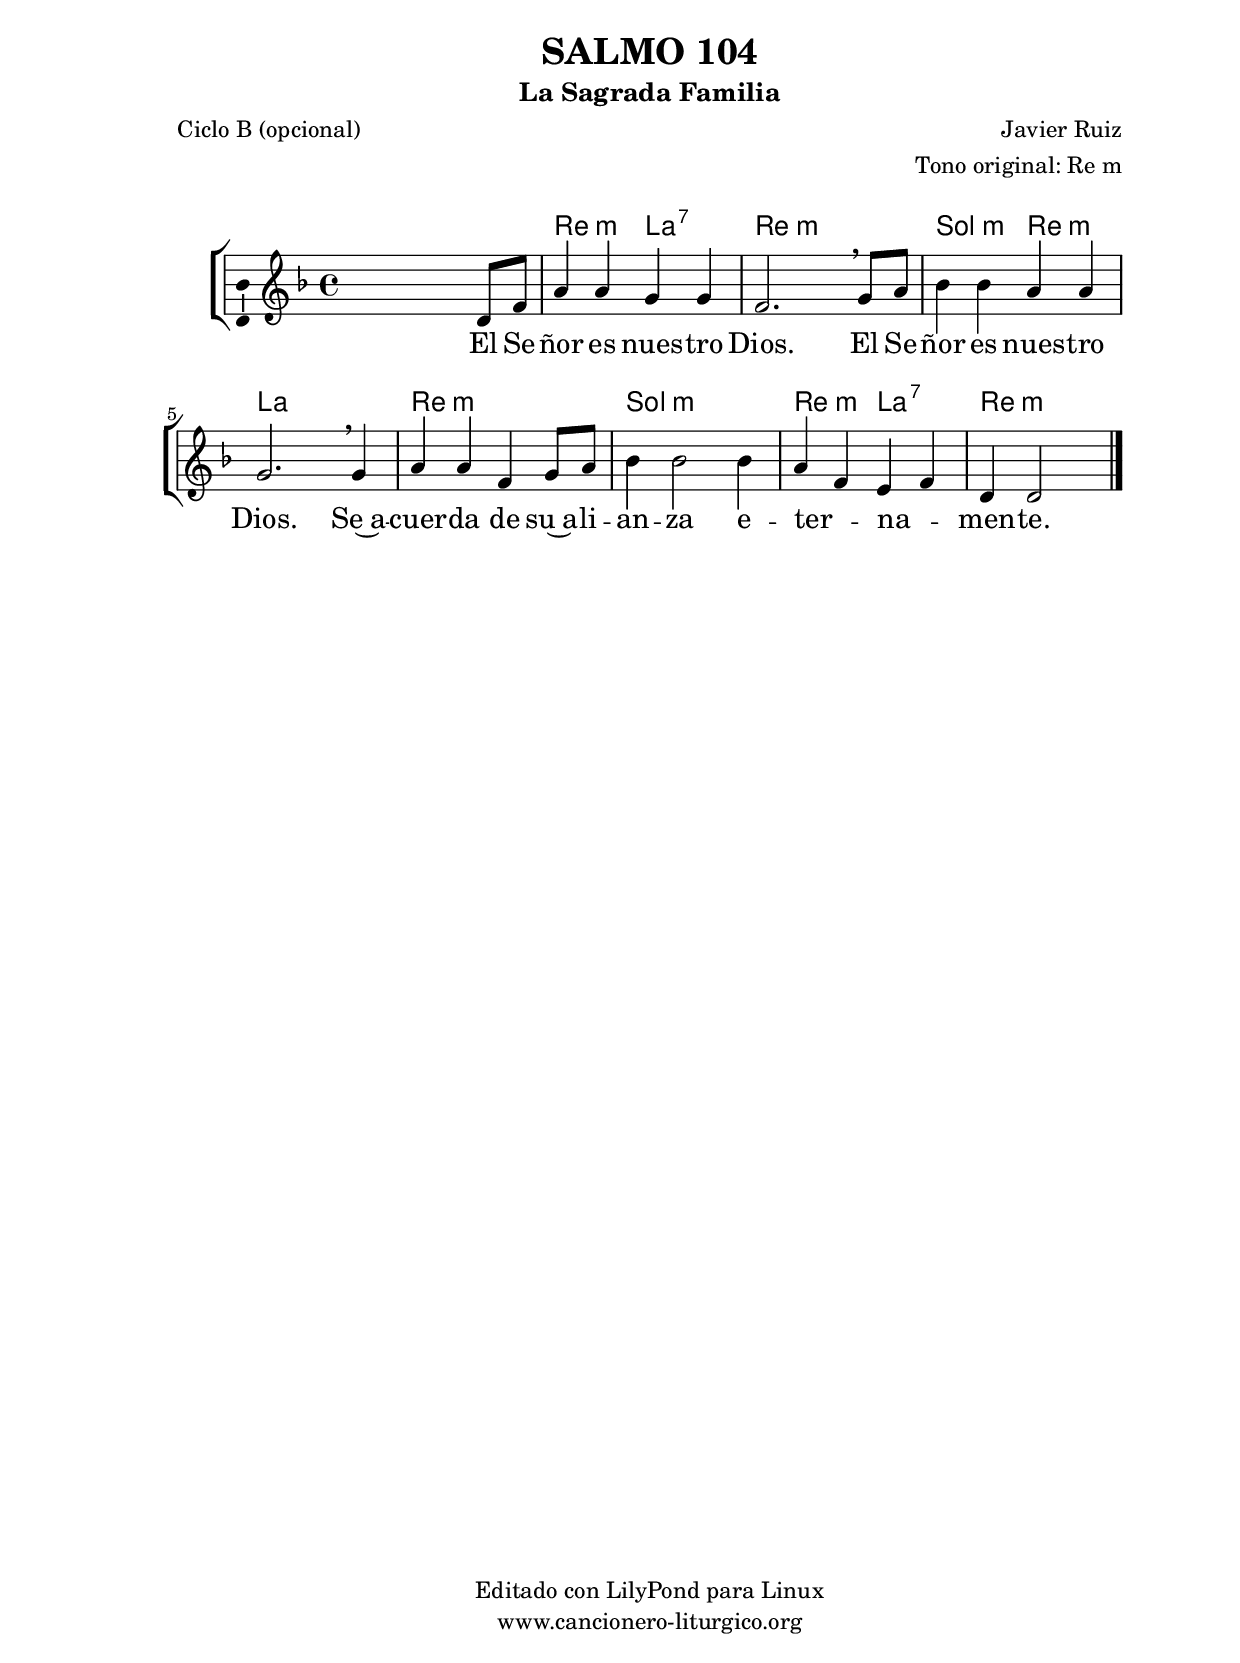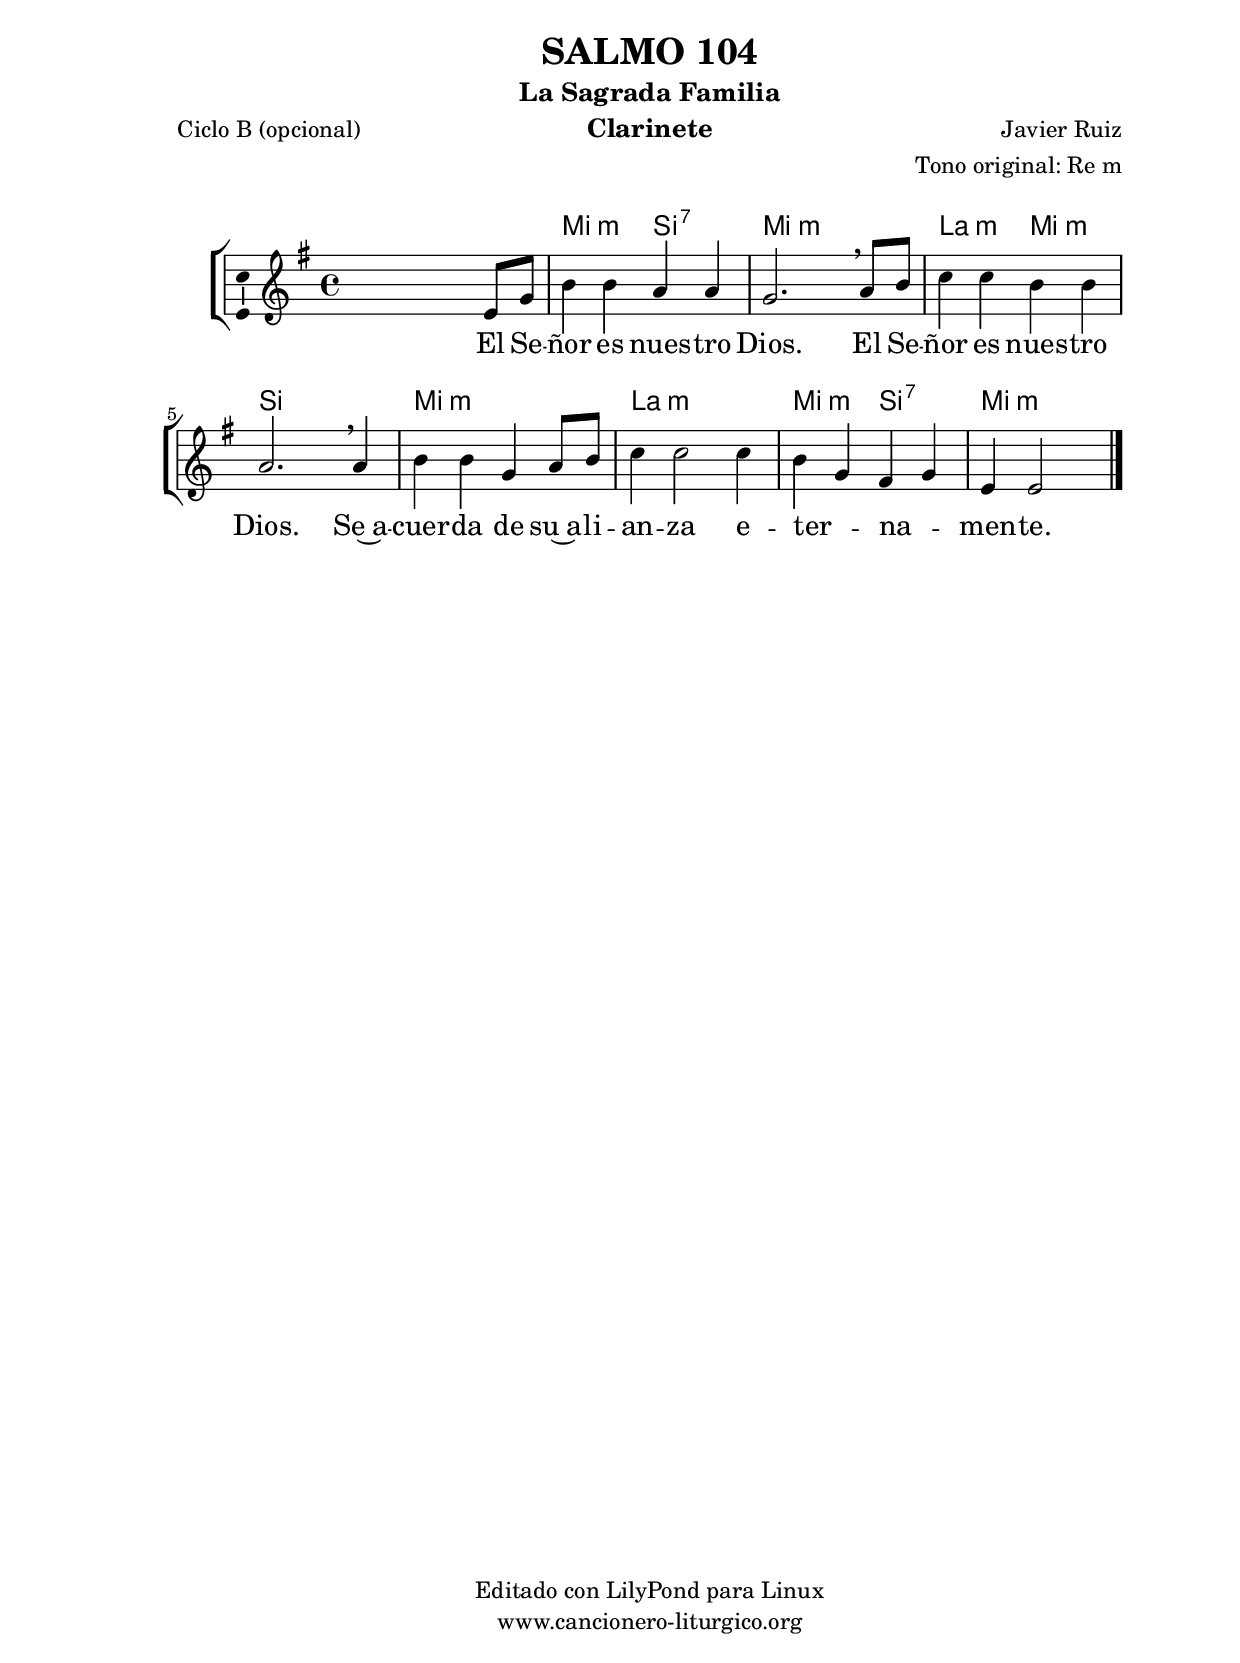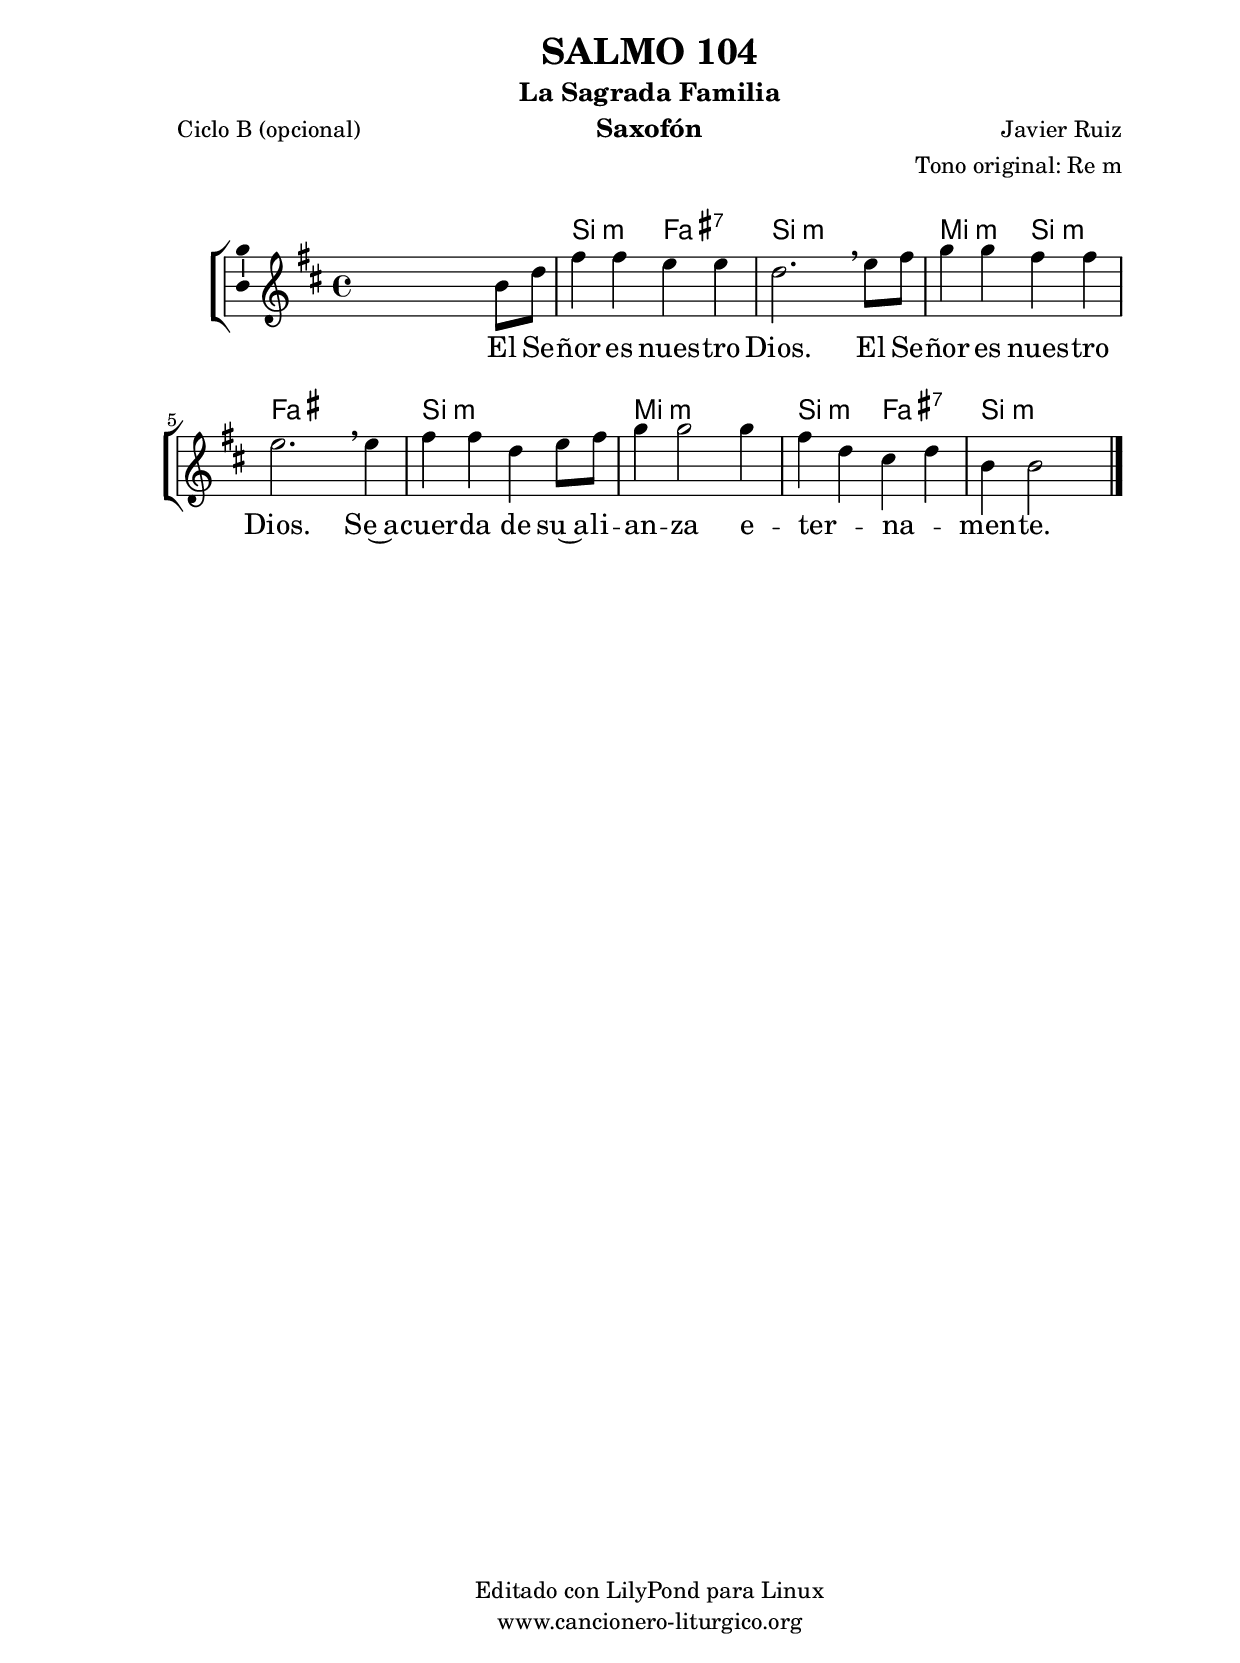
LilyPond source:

%
%para convertir .midi en .wav:
%timidity filename.midi -Ow -o finename.wav
%
%
%Para convertir de .wav a .mp3:
%lame -h -m j filename.wav
%
%
%para escuchar el midi:
%timidity nombrefichero.midi
%


%versión de lilypond para la que se ha escrito esta partitura:
\version "2.16.0"

	%Tamaño papel
	#(set-default-paper-size "a4")
	%Tamaño partitura
	#(set-global-staff-size 20)
	%No responde al pulsar sobre una nota
	#(ly:set-option 'point-and-click #f)

%parámetros del encabezamiento:
\header {
	title = "SALMO 104"
	subtitle = "La Sagrada Familia"
	composer = "Javier Ruiz"
	poet = "Ciclo B (opcional)"
	meter = ""
	arranger = "Tono original: Re m"
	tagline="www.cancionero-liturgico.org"
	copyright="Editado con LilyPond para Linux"
	tiempo = "Navidad"
	usos = "Salmo"
	letra = "El Señor es nuestro Dios. El Señor es nuestro Dios. Se acuerda de su alianza eternamente."
	}

%parámetros asociados al papel:
\paper  {
	oddHeaderMarkup = \markup {\fill-line { \on-the-fly #not-first-page \fromproperty #'header:title \on-the-fly #not-first-page \fromproperty #'header:composer }}
	evenHeaderMarkup = \markup {\fill-line { \fromproperty #'header:composer \fromproperty #'header:title }}
	#(set-paper-size "a4")
	print-page-number = ##f
	first-page-number = 1
	print-first-page-number = ##f
%	head-separation = 3.0 \cm
	top-margin = 2.0 \cm
	bottom-margin = 0.5\cm
%%%	bottom-margin = -1.0\cm
	left-margin = 3.0 \cm
	line-width = 16.0 \cm 
	indent = 8\mm
	interscoreline = 2.\mm
	between-system-space = 15\mm
%	para que las partituras no llenen la hoja:
	ragged-bottom = ##t
%	idem para la última hoja:
	ragged-last-bottom = ##f
%	para que las partituras llenen el ancho del papel:
	ragged-last = ##f
	after-title-space = 2.5 \cm
%page-count=1
%system-count=8

	%Flexible Vertical Spacing
%	markup-markup-spacing =
%	#'((basic-distance . 15) (minimum-distance . 15) (padding . 3))
	markup-system-spacing =
	#'((basic-distance . 15) (minimum-distance . 15) (padding . 3))
	system-system-spacing =
	#'((basic-distance . 15) (minimum-distance . 15) (padding . 3))
	score-system-spacing =
	#'((basic-distance . 15) (minimum-distance . 15) (padding . 5))
%	top-system-spacing = % header
%	#'((basic-distance . 8) (minimum-distance . 0) (padding . 3))
%	top-markup-spacing =
%	#'((basic-distance . 20) (minimum-distance . 20) (padding . 3))
	last-bottom-spacing = % footer
	#'((basic-distance . 5) (minimum-distance . 5) (padding . 3))
%	score-markup-spacing =
%	#'((basic-distance . 16) (minimum-distance . 13) (padding . 3))

	}


%parámetros que afectan a toda la partitura:
global =  {
	%clave de sol (G):
	\clef G
	%armadura:
%	\transpose a d
	\key d \minor
	\tempo 4=100
	\set Score.tempoHideNote = ##t
	}


acordes = {
	\italianChords
	\chordmode {
%	\transpose a d
{

s1
d2:m a:7 d:m d:m g:m d:m a a d:m d:m g:m g:m d:m a:7 d:m d:m

	}
	}
}

melodia = 
%	\transpose a d
{
	\relative c'{

\time 4/4
s2 s4 d8 f
a4 a g g
f2. \breathe g8 a
bes4 bes a a
g2. \breathe g4
a4 a f g8 a
bes4 bes2 bes4
a4 f e f
d4 d2 s4

	\bar "|."
	}
	}


texto = \lyricmode {
El Se -- ñor es nues -- tro Dios.
El Se -- ñor es nues -- tro Dios.
Se~a -- cuer -- da de su~a -- li -- an -- za e -- ter -- _ na -- _ men -- te.
	}


acordesStaff = \context ChordNames = acordesStaff <<
	\set chordChanges = ##t
	\acordes
	>>


vozStaff = \context Voice = vozStaff
\with {\consists "Ambitus_engraver"}
<<
%	\set Staff.instrumentName = ""
%	\set Staff.shortInstrumentName = ""
%	\set Staff.midiInstrument = #"clarinet"
%	\set Staff.midiInstrument = #"cello"
%	\set Staff.midiInstrument = #"flute"
	\set Staff.midiInstrument = #"electric guitar (jazz)"
%	\set Staff.midiInstrument = #"english horn"
%	\set Staff.midiInstrument = #"violin"
%	\set Staff.midiInstrument = #"glockenspiel"
	\set Staff.midiMinimumVolume = #0.7
	\set Staff.midiMaximumVolume = #0.9
	\global
	\melodia
	>>


textoStaff = \context Lyrics = textoStaff <<
	\lyricsto vozStaff \texto
	>>

\book {
	\score {
		\context ChoirStaff {
			\override StaffGroup.SystemStartBracket #'collapse-height = #1
			\override Score.SystemStartBar #'collapse-height = #1
			<<
			\acordesStaff
			\vozStaff
			\textoStaff
			>>
			}
		\layout {
	    		\context {
				\Lyrics
				\override LyricText #'font-size = #2
				}
	   		 \context {
				\Score
				%fontSize = #3
				\override StaffSymbol #'staff-space = #(magstep +3)
				%\override Beam #'thickness = #0.55
				%\override SpacingSpanner #'spacing-increment = #1.0
				%\override Slur #'height-limit = #1.5
				}
			}
		}
	\score {
		\unfoldRepeats
		\context ChoirStaff {
			<<
			\acordesStaff
			\vozStaff
			>>
			}
		\midi {
	  		\context {
	  			\Score
				tempoWholesPerMinute = #(ly:make-moment 70 4)
				}
			}
		}
	}

%Partitura para clarinete
#(define output-suffix "C")
\book {
	\header{
		instrument = "Clarinete"
		}
	\score {
		\context ChoirStaff {
			\override StaffGroup.SystemStartBracket #'collapse-height = #1
			\override Score.SystemStartBar #'collapse-height = #1
\transpose c d
			<<
			\acordesStaff
			\vozStaff
			\textoStaff
			>>
			}
		\layout {
	    		\context {
				\Lyrics
				\override LyricText #'font-size = #2
				}
	   		 \context {
				\Score
				%fontSize = #3
				\override StaffSymbol #'staff-space = #(magstep +3)
				%\override Beam #'thickness = #0.55
				%\override SpacingSpanner #'spacing-increment = #1.0
				%\override Slur #'height-limit = #1.5
				}
			}
		}
	}

%Partitura para saxofón
#(define output-suffix "S")
\book {
	\header{
		instrument = "Saxofón"
		}
	\score {
		\context ChoirStaff {
			\override StaffGroup.SystemStartBracket #'collapse-height = #1
			\override Score.SystemStartBar #'collapse-height = #1
\transpose c a
			<<
			\acordesStaff
			\vozStaff
			\textoStaff
			>>
			}
		\layout {
	    		\context {
				\Lyrics
				\override LyricText #'font-size = #2
				}
	   		 \context {
				\Score
				%fontSize = #3
				\override StaffSymbol #'staff-space = #(magstep +3)
				%\override Beam #'thickness = #0.55
				%\override SpacingSpanner #'spacing-increment = #1.0
				%\override Slur #'height-limit = #1.5
				}
			}
		}
	}

